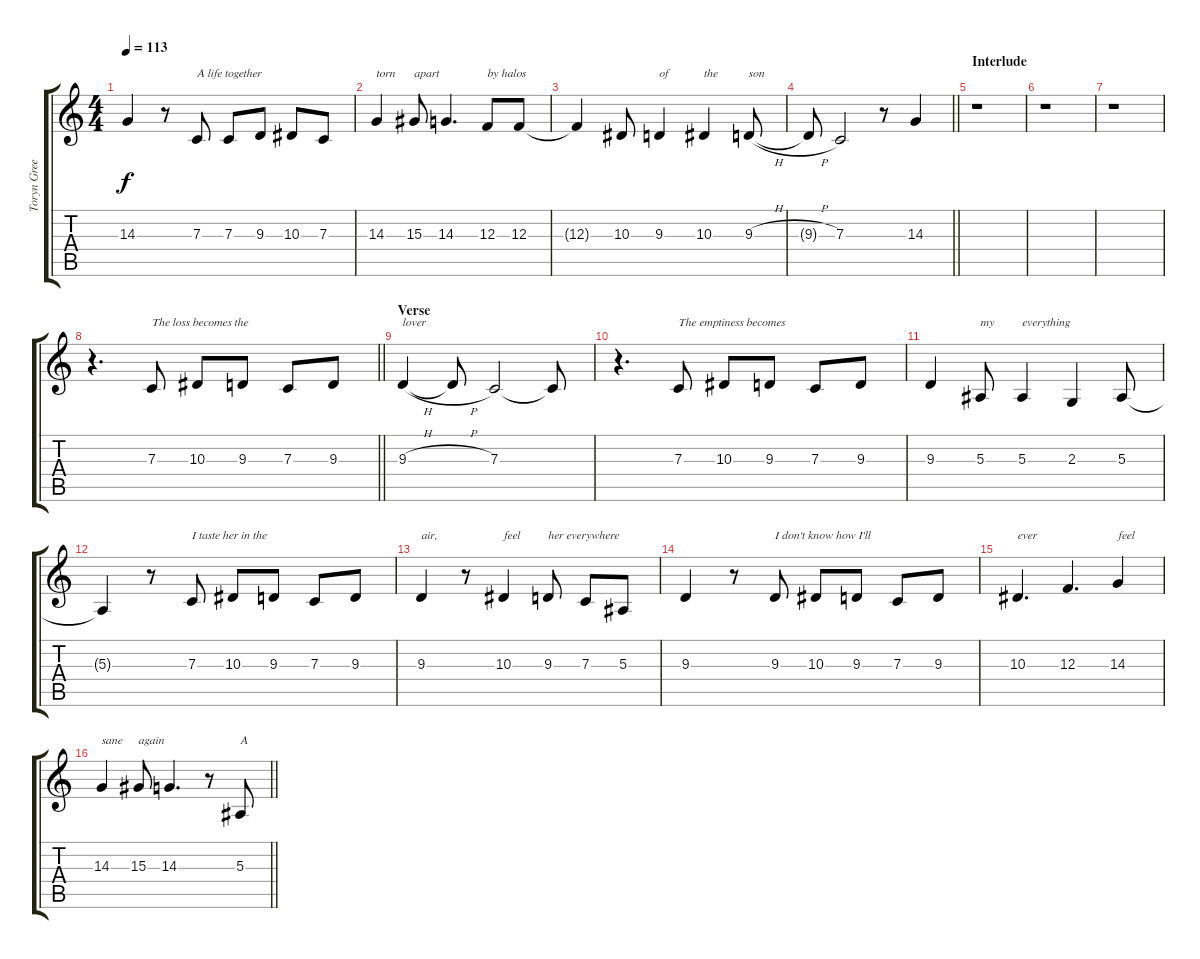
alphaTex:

\track ("Toryn Green (Vocals)" "Toryn Gree") {instrument violin}
\staff {score tabs}
\tuning (D4 A3 F3 C3 G2 C2) {hide}
\ts (4 4)
\tempo 113
\clef g2
\ks c
14.3{t}.4{dy f} r.8 7.3.8{txt "A life together"} 7.3.8 9.3.8 10.3.8 7.3.8 |
14.3.4{txt "torn"} 15.3.8{txt "apart"} 14.3.4{d} 12.3.8{txt "by halos"} 12.3.8 |
12.3{t}.4 10.3.8 9.3.4{txt "of"} 10.3.4{txt "the"} 9.3{h}.8{txt "son"} |
\barLineRight lightlight
9.3{h t}.8 7.3.2 r.8 14.3.4 |
\section ("" "Interlude")
r.1 |
r.1 |
r.1 |
\barLineRight lightlight
r.4{d} 7.3.8{txt "The loss becomes the" volume 16} 10.3.8 9.3.8 7.3.8 9.3.8 |
\section ("" "Verse")
9.3{h}.4{txt "lover"} 9.3{h t}.8 7.3.2 7.3{t}.8 |
r.4{d} 7.3.8{txt "The emptiness becomes"} 10.3.8 9.3.8 7.3.8 9.3.8 |
9.3.4 5.3.8{txt "my"} 5.3.4{txt "everything"} 2.3.4 5.3.8 |
5.3{t}.4 r.8 7.3.8{txt "I taste her in the"} 10.3.8 9.3.8 7.3.8 9.3.8 |
9.3.4{txt "air,"} r.8 10.3.4{txt "feel"} 9.3.8{txt "her everywhere"} 7.3.8 5.3.8 |
9.3.4 r.8 9.3.8{txt "I don't know how I'll"} 10.3.8 9.3.8 7.3.8 9.3.8 |
10.3.4{d txt "ever"} 12.3.4{d} 14.3.4{txt "feel"} |
\barLineRight lightlight
14.3.4{txt "sane"} 15.3.8{txt "again"} 14.3.4{d} r.8 5.3.8{txt "A" volume 16}
